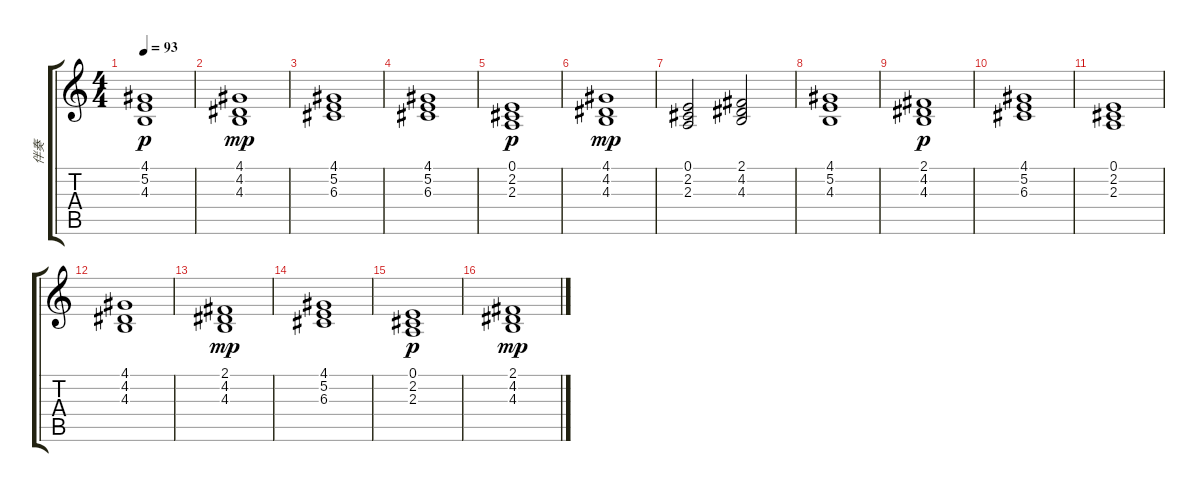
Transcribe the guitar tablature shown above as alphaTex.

\track ("伴奏" "伴奏") {instrument stringensemble2}
\staff {score tabs}
\tuning (E4 B3 G3 D3 A2 E2) {hide}
\ts (4 4)
\tempo 93
\clef g2
\ks c
(4.1 5.2 4.3).1{dy p} |
(4.1 4.2 4.3).1{dy mp} |
(4.1 5.2 6.3).1 |
(4.1 5.2 6.3).1 |
(0.1 2.2 2.3).1{dy p} |
(4.1 4.2 4.3).1{dy mp} |
(0.1 2.2 2.3).2 (2.1 4.2 4.3).2 |
(4.1 5.2 4.3).1 |
(2.1 4.2 4.3).1{dy p} |
(4.1 5.2 6.3).1 |
(0.1 2.2 2.3).1 |
(4.1 4.2 4.3).1 |
(2.1 4.2 4.3).1{dy mp} |
(4.1 5.2 6.3).1 |
(0.1 2.2 2.3).1{dy p} |
(2.1 4.2 4.3).1{dy mp}
